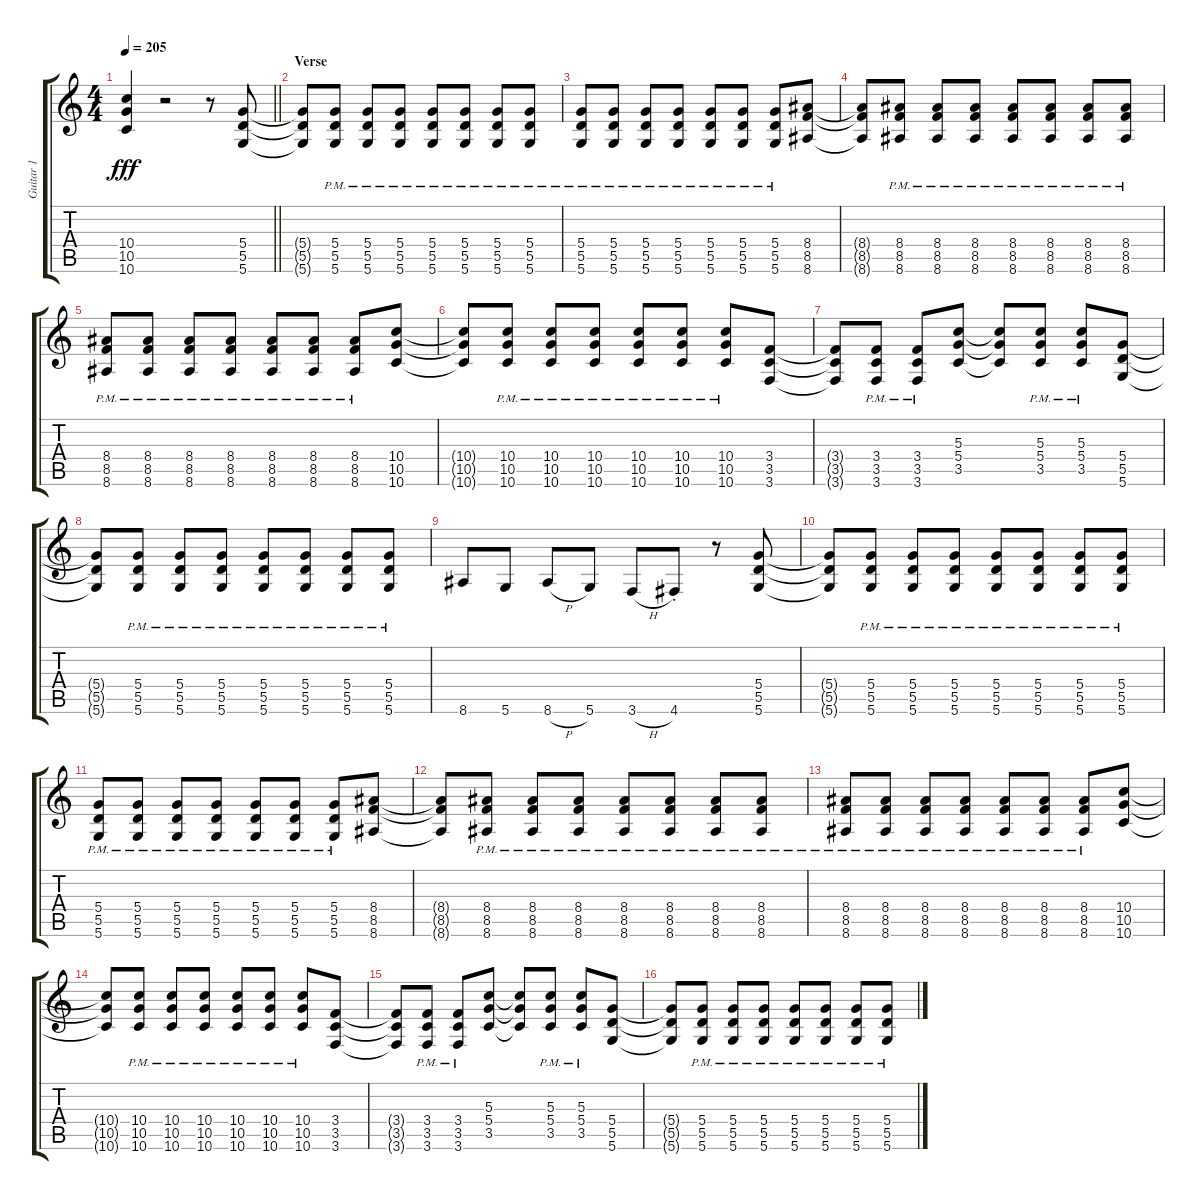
\track ("Guitar 1" "Guitar 1") {instrument distortionguitar}
\staff {score tabs}
\tuning (E4 B3 G3 D3 A2 D2) {hide}
\ts (4 4)
\tempo 205
\clef g2
\barLineRight lightlight
\ks c
(10.4 10.5 10.6).4{dy fff} r.2 r.8 (5.4 5.5 5.6).8 |
\section ("" "Verse")
(5.4{t} 5.5{t} 5.6{t}).8 (5.4{pm} 5.5{pm} 5.6{pm}).8 (5.4{pm} 5.5{pm} 5.6{pm}).8 (5.4{pm} 5.5{pm} 5.6{pm}).8 (5.4{pm} 5.5{pm} 5.6{pm}).8 (5.4{pm} 5.5{pm} 5.6{pm}).8 (5.4{pm} 5.5{pm} 5.6{pm}).8 (5.4{pm} 5.5{pm} 5.6{pm}).8 |
(5.4{pm} 5.5{pm} 5.6{pm}).8 (5.4{pm} 5.5{pm} 5.6{pm}).8 (5.4{pm} 5.5{pm} 5.6{pm}).8 (5.4{pm} 5.5{pm} 5.6{pm}).8 (5.4{pm} 5.5{pm} 5.6{pm}).8 (5.4{pm} 5.5{pm} 5.6{pm}).8 (5.4{pm} 5.5{pm} 5.6{pm}).8 (8.4 8.5 8.6).8 |
(8.4{t} 8.5{t} 8.6{t}).8 (8.4{pm} 8.5{pm} 8.6{pm}).8 (8.4{pm} 8.5{pm} 8.6{pm}).8 (8.4{pm} 8.5{pm} 8.6{pm}).8 (8.4{pm} 8.5{pm} 8.6{pm}).8 (8.4{pm} 8.5{pm} 8.6{pm}).8 (8.4{pm} 8.5{pm} 8.6{pm}).8 (8.4{pm} 8.5{pm} 8.6{pm}).8 |
(8.4{pm} 8.5{pm} 8.6{pm}).8 (8.4{pm} 8.5{pm} 8.6{pm}).8 (8.4{pm} 8.5{pm} 8.6{pm}).8 (8.4{pm} 8.5{pm} 8.6{pm}).8 (8.4{pm} 8.5{pm} 8.6{pm}).8 (8.4{pm} 8.5{pm} 8.6{pm}).8 (8.4{pm} 8.5{pm} 8.6{pm}).8 (10.4 10.5 10.6).8 |
(10.4{t} 10.5{t} 10.6{t}).8 (10.4{pm} 10.5{pm} 10.6{pm}).8 (10.4{pm} 10.5{pm} 10.6{pm}).8 (10.4{pm} 10.5{pm} 10.6{pm}).8 (10.4{pm} 10.5{pm} 10.6{pm}).8 (10.4{pm} 10.5{pm} 10.6{pm}).8 (10.4{pm} 10.5{pm} 10.6{pm}).8 (3.4 3.5 3.6).8 |
(3.4{t} 3.5{t} 3.6{t}).8 (3.4{pm} 3.5{pm} 3.6{pm}).8 (3.4{pm} 3.5{pm} 3.6{pm}).8 (5.3 5.4 3.5).8 (5.3{t} 5.4{t} 3.5{t}).8 (5.3{pm} 5.4{pm} 3.5{pm}).8 (5.3{pm} 5.4{pm} 3.5{pm}).8 (5.4 5.5 5.6).8 |
(5.4{t} 5.5{t} 5.6{t}).8 (5.4{pm} 5.5{pm} 5.6{pm}).8 (5.4{pm} 5.5{pm} 5.6{pm}).8 (5.4{pm} 5.5{pm} 5.6{pm}).8 (5.4{pm} 5.5{pm} 5.6{pm}).8 (5.4{pm} 5.5{pm} 5.6{pm}).8 (5.4{pm} 5.5{pm} 5.6{pm}).8 (5.4{pm} 5.5{pm} 5.6{pm}).8 |
8.6.8 5.6.8 8.6{h}.8 5.6.8 3.6{h}.8 4.6{st}.8 r.8 (5.4 5.5 5.6).8 |
(5.4{t} 5.5{t} 5.6{t}).8 (5.4{pm} 5.5{pm} 5.6{pm}).8 (5.4{pm} 5.5{pm} 5.6{pm}).8 (5.4{pm} 5.5{pm} 5.6{pm}).8 (5.4{pm} 5.5{pm} 5.6{pm}).8 (5.4{pm} 5.5{pm} 5.6{pm}).8 (5.4{pm} 5.5{pm} 5.6{pm}).8 (5.4{pm} 5.5{pm} 5.6{pm}).8 |
(5.4{pm} 5.5{pm} 5.6{pm}).8 (5.4{pm} 5.5{pm} 5.6{pm}).8 (5.4{pm} 5.5{pm} 5.6{pm}).8 (5.4{pm} 5.5{pm} 5.6{pm}).8 (5.4{pm} 5.5{pm} 5.6{pm}).8 (5.4{pm} 5.5{pm} 5.6{pm}).8 (5.4{pm} 5.5{pm} 5.6{pm}).8 (8.4 8.5 8.6).8 |
(8.4{t} 8.5{t} 8.6{t}).8 (8.4{pm} 8.5{pm} 8.6{pm}).8 (8.4{pm} 8.5{pm} 8.6{pm}).8 (8.4{pm} 8.5{pm} 8.6{pm}).8 (8.4{pm} 8.5{pm} 8.6{pm}).8 (8.4{pm} 8.5{pm} 8.6{pm}).8 (8.4{pm} 8.5{pm} 8.6{pm}).8 (8.4{pm} 8.5{pm} 8.6{pm}).8 |
(8.4{pm} 8.5{pm} 8.6{pm}).8 (8.4{pm} 8.5{pm} 8.6{pm}).8 (8.4{pm} 8.5{pm} 8.6{pm}).8 (8.4{pm} 8.5{pm} 8.6{pm}).8 (8.4{pm} 8.5{pm} 8.6{pm}).8 (8.4{pm} 8.5{pm} 8.6{pm}).8 (8.4{pm} 8.5{pm} 8.6{pm}).8 (10.4 10.5 10.6).8 |
(10.4{t} 10.5{t} 10.6{t}).8 (10.4{pm} 10.5{pm} 10.6{pm}).8 (10.4{pm} 10.5{pm} 10.6{pm}).8 (10.4{pm} 10.5{pm} 10.6{pm}).8 (10.4{pm} 10.5{pm} 10.6{pm}).8 (10.4{pm} 10.5{pm} 10.6{pm}).8 (10.4{pm} 10.5{pm} 10.6{pm}).8 (3.4 3.5 3.6).8 |
(3.4{t} 3.5{t} 3.6{t}).8 (3.4{pm} 3.5{pm} 3.6{pm}).8 (3.4{pm} 3.5{pm} 3.6{pm}).8 (5.3 5.4 3.5).8 (5.3{t} 5.4{t} 3.5{t}).8 (5.3{pm} 5.4{pm} 3.5{pm}).8 (5.3{pm} 5.4{pm} 3.5{pm}).8 (5.4 5.5 5.6).8 |
(5.4{t} 5.5{t} 5.6{t}).8 (5.4{pm} 5.5{pm} 5.6{pm}).8 (5.4{pm} 5.5{pm} 5.6{pm}).8 (5.4{pm} 5.5{pm} 5.6{pm}).8 (5.4{pm} 5.5{pm} 5.6{pm}).8 (5.4{pm} 5.5{pm} 5.6{pm}).8 (5.4{pm} 5.5{pm} 5.6{pm}).8 (5.4{pm} 5.5{pm} 5.6{pm}).8
